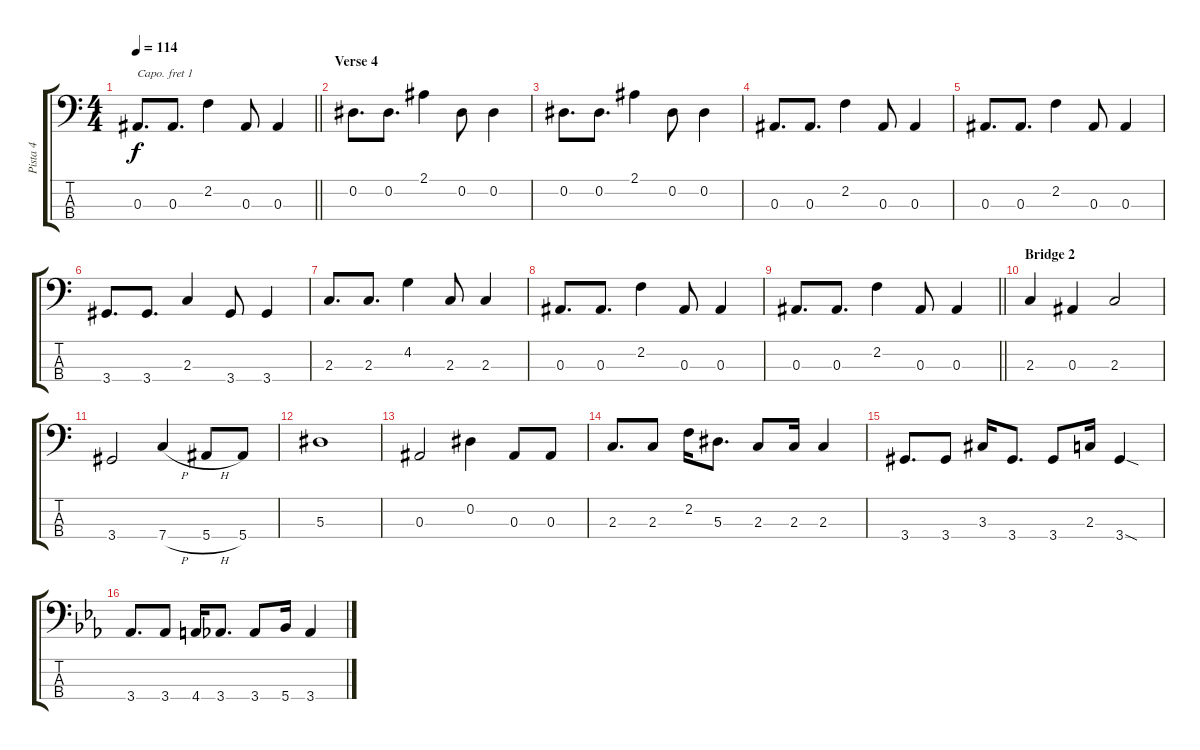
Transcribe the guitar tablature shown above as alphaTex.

\track ("Pista 4" "Pista 4") {instrument electricbassfinger}
\staff {score tabs}
\capo 1
\tuning (G2 D2 A1 E1) {hide}
\ts (4 4)
\tempo 114
\clef f4
\barLineRight lightlight
\ks c
0.3.8{d dy f} 0.3.8{d} 2.2.4 0.3.8 0.3.4 |
\section ("" "Verse 4")
0.2.8{d} 0.2.8{d} 2.1.4 0.2.8 0.2.4 |
0.2.8{d} 0.2.8{d} 2.1.4 0.2.8 0.2.4 |
0.3.8{d} 0.3.8{d} 2.2.4 0.3.8 0.3.4 |
0.3.8{d} 0.3.8{d} 2.2.4 0.3.8 0.3.4 |
3.4.8{d} 3.4.8{d} 2.3.4 3.4.8 3.4.4 |
2.3.8{d} 2.3.8{d} 4.2.4 2.3.8 2.3.4 |
0.3.8{d} 0.3.8{d} 2.2.4 0.3.8 0.3.4 |
\barLineRight lightlight
0.3.8{d} 0.3.8{d} 2.2.4 0.3.8 0.3.4 |
\section ("" "Bridge 2")
2.3.4 0.3.4 2.3.2 |
3.4.2 7.4{h}.4 5.4{h}.8 5.4.8 |
5.3.1 |
0.3.2 0.2.4 0.3.8 0.3.8 |
2.3.8{d} 2.3.8 2.2.16 5.3.8{d} 2.3.8 2.3.16 2.3.4 |
3.4.8{d} 3.4.8 3.3.16 3.4.8{d} 3.4.8 2.3.16 3.4{sod}.4 |
\ks eb
3.4.8{d} 3.4.8 4.4.16 3.4.8{d} 3.4.8 5.4.16 3.4.4
